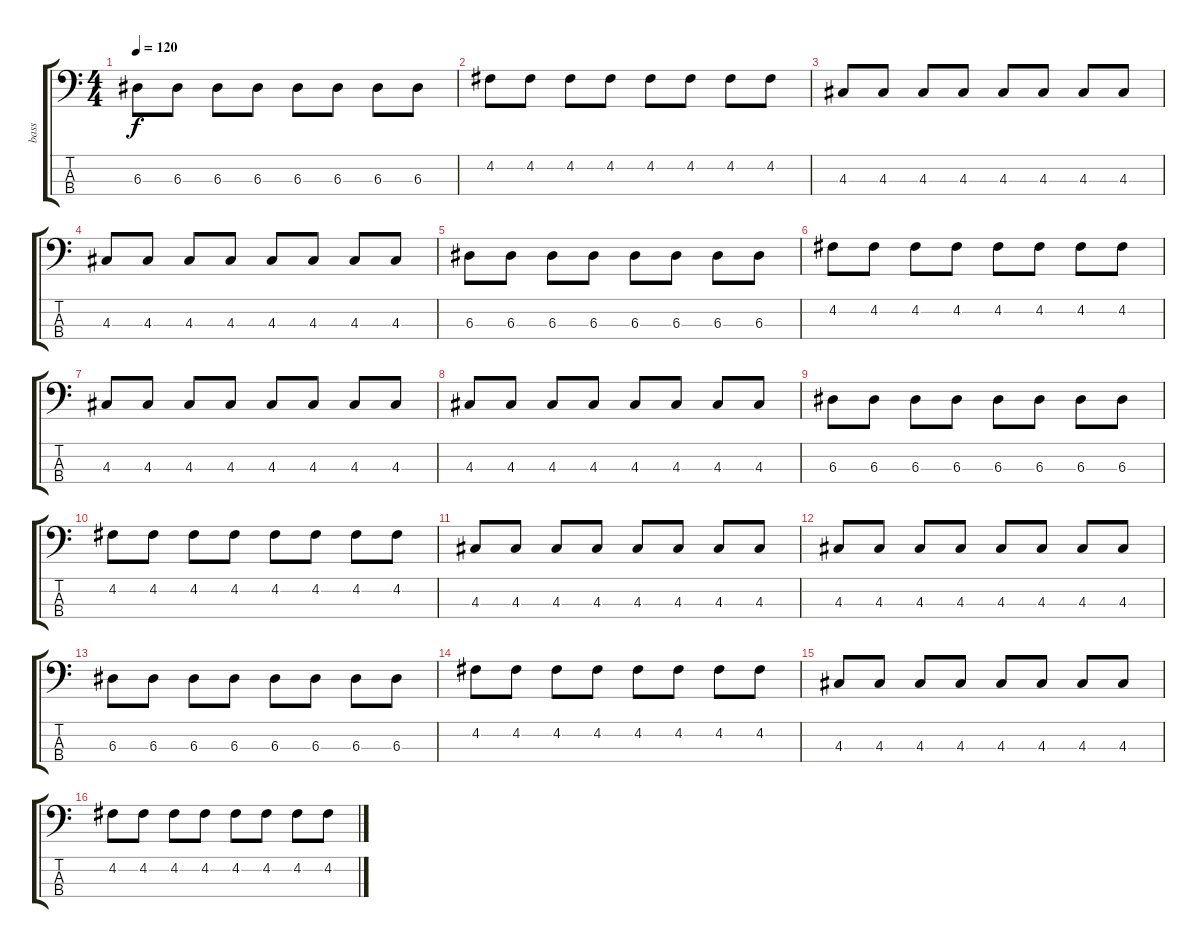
\track ("bass" "bass") {instrument electricbasspick}
\staff {score tabs}
\tuning (G2 D2 A1 E1) {hide}
\ts (4 4)
\tempo 120
\clef f4
\ks c
6.3.8{dy f} 6.3.8 6.3.8 6.3.8 6.3.8 6.3.8 6.3.8 6.3.8 |
4.2.8 4.2.8 4.2.8 4.2.8 4.2.8 4.2.8 4.2.8 4.2.8 |
4.3.8 4.3.8 4.3.8 4.3.8 4.3.8 4.3.8 4.3.8 4.3.8 |
4.3.8 4.3.8 4.3.8 4.3.8 4.3.8 4.3.8 4.3.8 4.3.8 |
6.3.8 6.3.8 6.3.8 6.3.8 6.3.8 6.3.8 6.3.8 6.3.8 |
4.2.8 4.2.8 4.2.8 4.2.8 4.2.8 4.2.8 4.2.8 4.2.8 |
4.3.8 4.3.8 4.3.8 4.3.8 4.3.8 4.3.8 4.3.8 4.3.8 |
4.3.8 4.3.8 4.3.8 4.3.8 4.3.8 4.3.8 4.3.8 4.3.8 |
6.3.8 6.3.8 6.3.8 6.3.8 6.3.8 6.3.8 6.3.8 6.3.8 |
4.2.8 4.2.8 4.2.8 4.2.8 4.2.8 4.2.8 4.2.8 4.2.8 |
4.3.8 4.3.8 4.3.8 4.3.8 4.3.8 4.3.8 4.3.8 4.3.8 |
4.3.8 4.3.8 4.3.8 4.3.8 4.3.8 4.3.8 4.3.8 4.3.8 |
6.3.8 6.3.8 6.3.8 6.3.8 6.3.8 6.3.8 6.3.8 6.3.8 |
4.2.8 4.2.8 4.2.8 4.2.8 4.2.8 4.2.8 4.2.8 4.2.8 |
4.3.8 4.3.8 4.3.8 4.3.8 4.3.8 4.3.8 4.3.8 4.3.8 |
4.2.8 4.2.8 4.2.8 4.2.8 4.2.8 4.2.8 4.2.8 4.2.8
